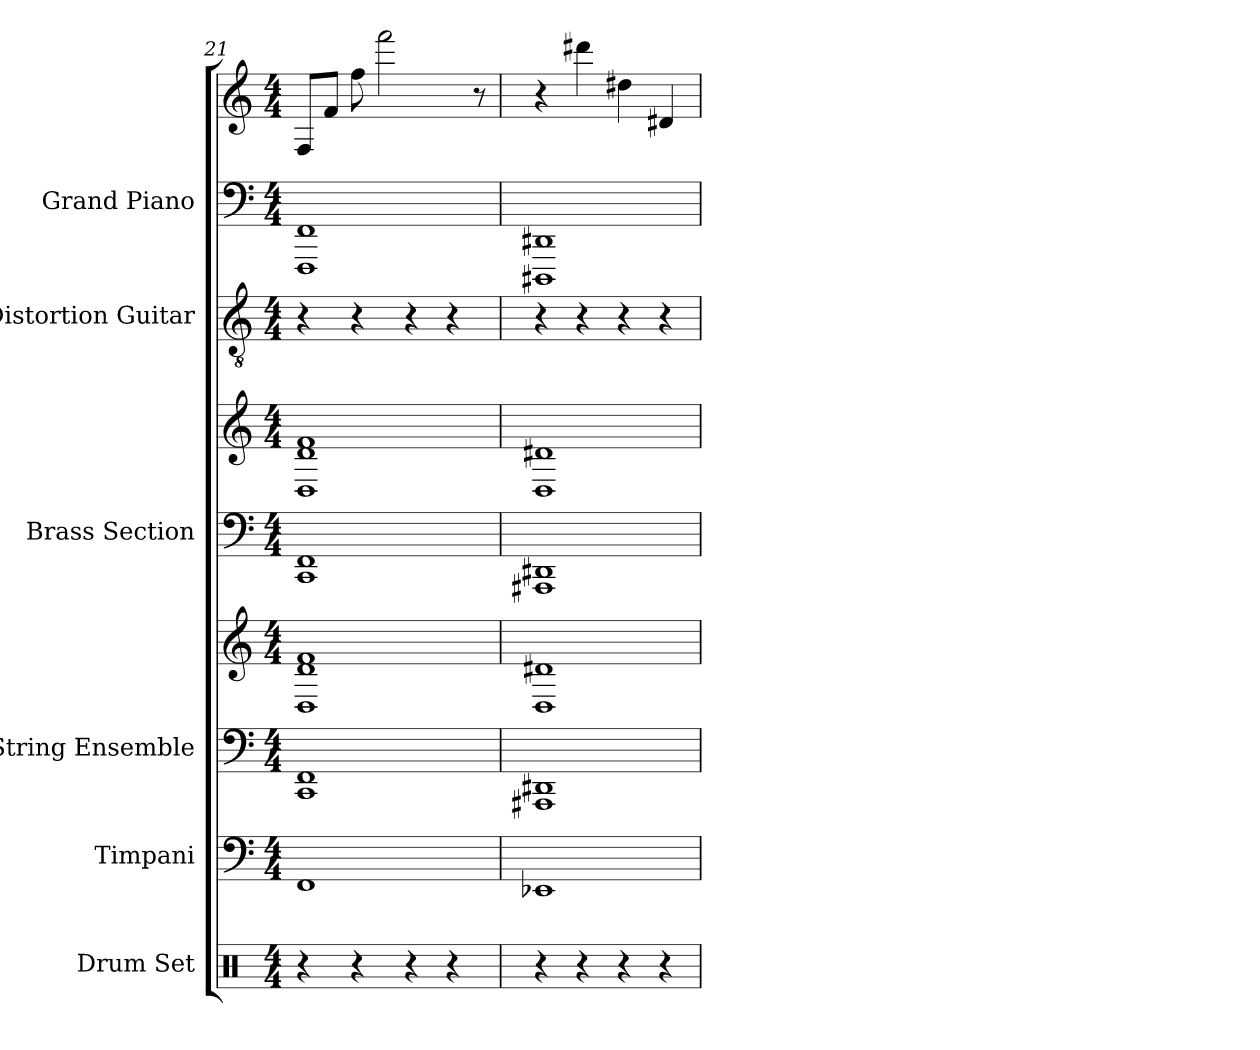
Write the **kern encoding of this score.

**kern	**kern	**kern	**kern	**kern	**kern	**kern	**kern	**kern
*part6	*part5	*part4	*part4	*part3	*part3	*part2	*part1	*part1
*staff9	*staff8	*staff7	*staff6	*staff5	*staff4	*staff3	*staff2	*staff1
*I"Drum Set	*I"Timpani	*I"String Ensemble	*	*I"Brass Section	*	*I"Distortion Guitar	*I"Grand Piano	*
*I'Drs.	*I'Timp.	*I'St. Ens.	*	*I'Brs. Se.	*	*I'Dist. Guit.	*I'Pno.	*
*clefX	*clefF4	*clefF4	*clefG2	*clefF4	*clefG2	*clefGv2	*clefF4	*clefG2
*k[]	*k[]	*k[]	*k[]	*k[]	*k[]	*k[]	*k[]	*k[]
*M4/4	*M4/4	*M4/4	*M4/4	*M4/4	*M4/4	*M4/4	*M4/4	*M4/4
=21	=21	=21	=21	=21	=21	=21	=21	=21
4r	1FF	1FF 1CC	1d 1f 1D	1FF 1CC	1d 1f 1D	4r	1FF 1FFF	8FL
.	.	.	.	.	.	.	.	8fJ
4r	.	.	.	.	.	4r	.	8ff
.	.	.	.	.	.	.	.	2fff
4r	.	.	.	.	.	4r	.	.
4r	.	.	.	.	.	4r	.	.
.	.	.	.	.	.	.	.	8r
=22	=22	=22	=22	=22	=22	=22	=22	=22
4r	1EE-X	1DD#X 1AAA#X	1d#X 1D	1DD#X 1AAA#X	1d#X 1D	4r	1DD#X 1DDD#X	4r
4r	.	.	.	.	.	4r	.	4ddd#X
4r	.	.	.	.	.	4r	.	4dd#X
4r	.	.	.	.	.	4r	.	4d#X
=	=	=	=	=	=	=	=	=
*-	*-	*-	*-	*-	*-	*-	*-	*-
